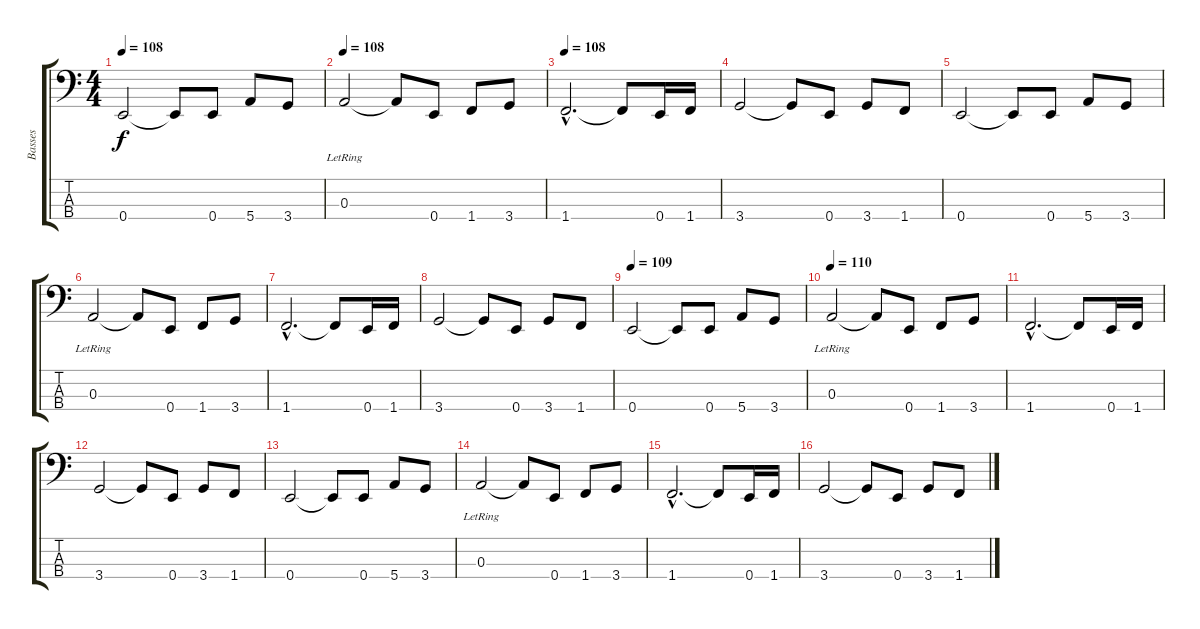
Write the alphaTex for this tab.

\track ("Basses" "Basses") {instrument electricbassfinger}
\staff {score tabs}
\tuning (G2 D2 A1 E1) {hide}
\ts (4 4)
\tempo 108
\clef f4
\ks c
0.4.2{dy f} 0.4{t}.8 0.4.8 5.4.8 3.4.8 |
\tempo 108
0.3{lr}.2 0.3{t}.8 0.4.8 1.4.8 3.4.8 |
\tempo 108
1.4{hac}.2{d} 1.4{t}.8 0.4.16 1.4.16 |
3.4.2 3.4{t}.8 0.4.8 3.4.8 1.4.8 |
0.4.2 0.4{t}.8 0.4.8 5.4.8 3.4.8 |
0.3{lr}.2 0.3{t}.8 0.4.8 1.4.8 3.4.8 |
1.4{hac}.2{d} 1.4{t}.8 0.4.16 1.4.16 |
3.4.2 3.4{t}.8 0.4.8 3.4.8 1.4.8 |
\tempo 109
0.4.2 0.4{t}.8 0.4.8 5.4.8 3.4.8 |
\tempo 110
0.3{lr}.2 0.3{t}.8 0.4.8 1.4.8 3.4.8 |
1.4{hac}.2{d} 1.4{t}.8 0.4.16 1.4.16 |
3.4.2 3.4{t}.8 0.4.8 3.4.8 1.4.8 |
0.4.2 0.4{t}.8 0.4.8 5.4.8 3.4.8 |
0.3{lr}.2 0.3{t}.8 0.4.8 1.4.8 3.4.8 |
1.4{hac}.2{d} 1.4{t}.8 0.4.16 1.4.16 |
3.4.2 3.4{t}.8 0.4.8 3.4.8 1.4.8
